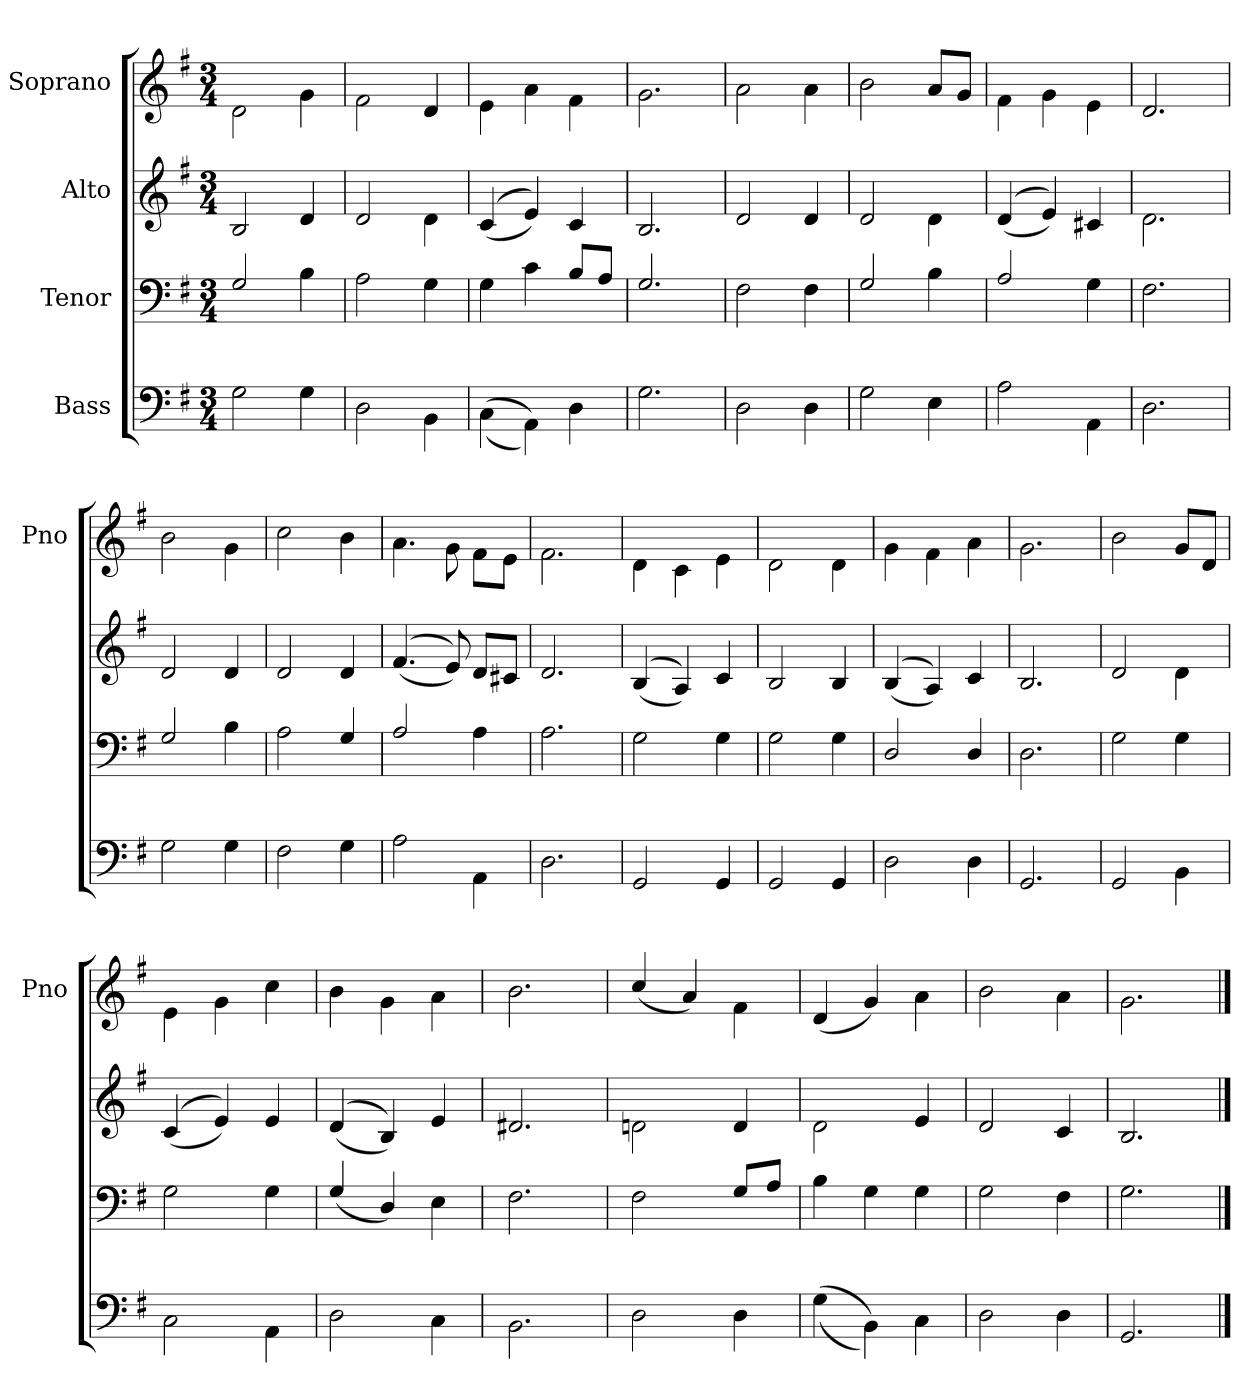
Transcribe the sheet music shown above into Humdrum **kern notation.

**kern	**kern	**kern	**kern
*part4	*part3	*part2	*part1
*staff4	*staff3	*staff2	*staff1
*I"Bass	*I"Tenor	*I"Alto	*I"Soprano
*	*	*	*I'Pno
*clefF4	*clefF4	*clefG2	*clefG2
*k[f#]	*k[f#]	*k[f#]	*k[f#]
*G:	*G:	*G:	*G:
*M3/4	*M3/4	*M3/4	*M3/4
=	=	=	=
2G\	2G/	2B/	2d\
4G\	4B\	4d/	4g\
=	=	=	=
2D\	2A\	2d/	2f#\
4BB\	4G\	4d\	4d/
=	=	=	=
(>(<4C\	4G\	(>(<4c/	4e\
4AA\))	4c\	4e/))	4a\
4D\	8B/L	4c/	4f#\
.	8A/J	.	.
=	=	=	=
2.G\	2.G/	2.B/	2.g\
=	=	=	=
2D\	2F#\	2d/	2a\
4D\	4F#\	4d/	4a\
=	=	=	=
2G\	2G/	2d/	2b\
4E\	4B\	4d\	8a/L
.	.	.	8g/J
=	=	=	=
2A\	2A/	(>(<4d/	4f#\
.	.	4e/))	4g\
4AA\	4G\	4c#X/	4e\
=	=	=	=
2.D\	2.F#\	2.d\	2.d/
=	=	=	=
2G\	2G/	2d/	2b\
4G\	4B\	4d/	4g\
=	=	=	=
2F#\	2A\	2d/	2cc\
4G\	4G/	4d/	4b\
=	=	=	=
2A\	2A/	(>(<4.f#/	4.a\
.	.	8e/))	8g\
4AA\	4A\	8d/L	8f#\L
.	.	8c#X/J	8e\J
=	=	=	=
2.D\	2.A\	2.d/	2.f#\
=	=	=	=
2GG/	2G\	(<(>4B/	4d\
.	.	4A/))	4c\
4GG/	4G\	4c/	4e\
=	=	=	=
2GG/	2G\	2B/	2d\
4GG/	4G\	4B/	4d\
=	=	=	=
2D\	2D/	(>(<4B/	4g\
.	.	4A/))	4f#\
4D\	4D/	4c/	4a\
=	=	=	=
2.GG/	2.D\	2.B/	2.g\
=	=	=	=
2GG/	2G\	2d/	2b\
4BB\	4G\	4d\	8g/L
.	.	.	8d/J
=	=	=	=
2C\	2G\	(>(<4c/	4e\
.	.	4e/))	4g\
4AA\	4G\	4e/	4cc\
=	=	=	=
2D\	(>4G/	(>(<4d/	4b\
.	4D/)	4B/))	4g\
4C\	4E\	4e/	4a\
=	=	=	=
2.BB\	2.F#\	2.d#X/	2.b\
=	=	=	=
2D\	2F#\	2dn\	(>4cc/
.	.	.	4a/)
4D\	8G/L	4d/	4f#\
.	8A/J	.	.
=	=	=	=
(<(>4G\	4B\	2d\	(>4d/
4BB\))	4G\	.	4g/)
4C\	4G\	4e/	4a\
=	=	=	=
2D\	2G\	2d/	2b\
4D\	4F#\	4c/	4a\
=	=	=	=
2.GG/	2.G\	2.B/	2.g\
==	==	==	==
*-	*-	*-	*-
